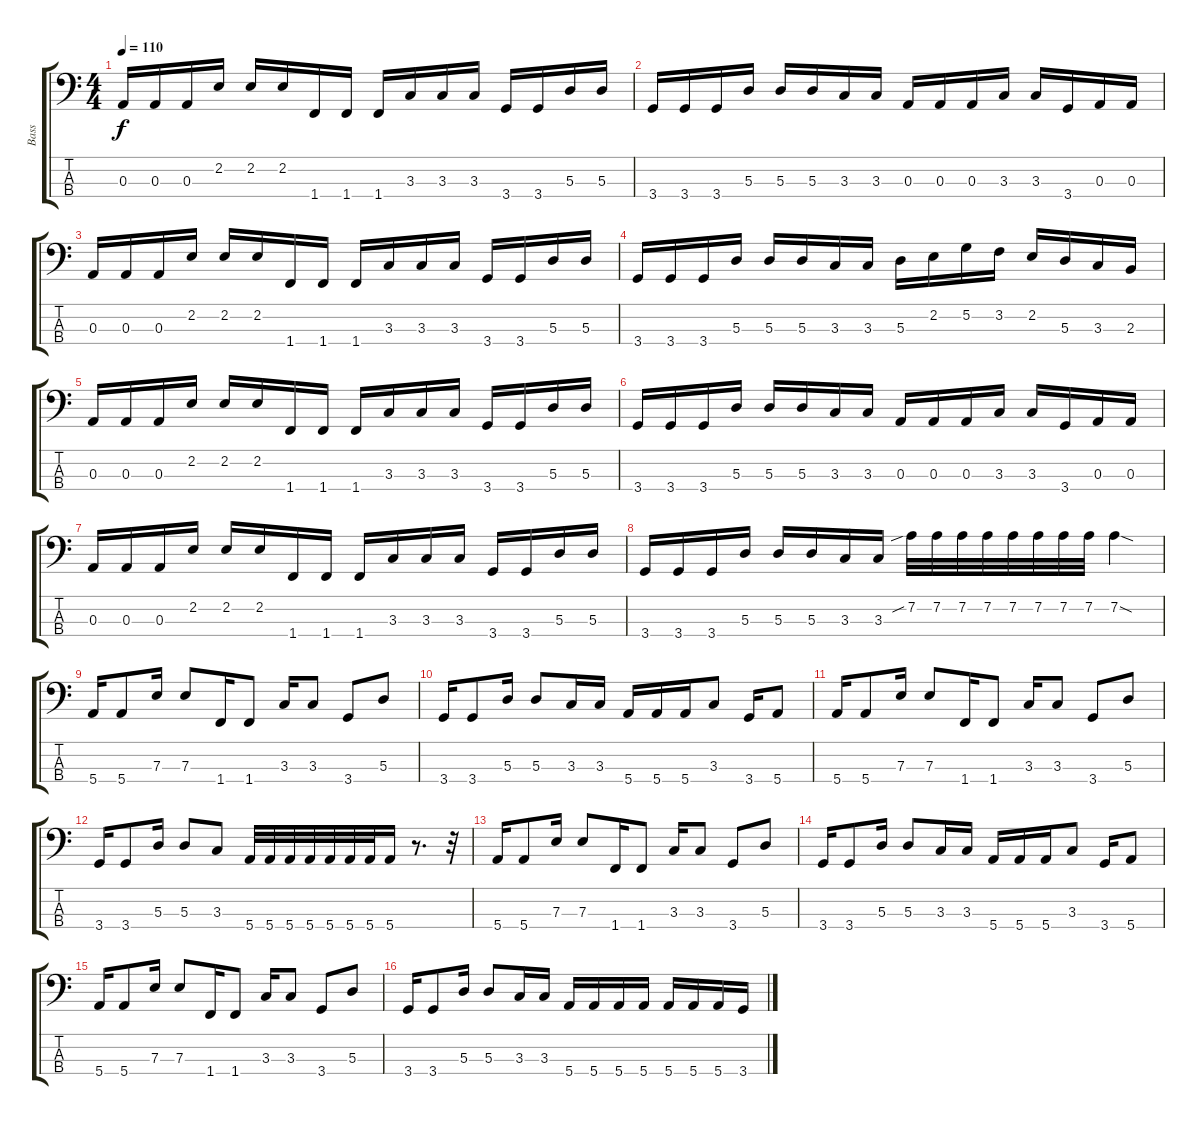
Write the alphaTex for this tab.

\track ("Bass" "Bass") {instrument electricbassfinger}
\staff {score tabs}
\tuning (G2 D2 A1 E1) {hide}
\ts (4 4)
\tempo 110
\clef f4
\ks c
0.3.16{dy f} 0.3.16 0.3.16 2.2.16 2.2.16 2.2.16 1.4.16 1.4.16 1.4.16 3.3.16 3.3.16 3.3.16 3.4.16 3.4.16 5.3.16 5.3.16 |
3.4.16 3.4.16 3.4.16 5.3.16 5.3.16 5.3.16 3.3.16 3.3.16 0.3.16 0.3.16 0.3.16 3.3.16 3.3.16 3.4.16 0.3.16 0.3.16 |
0.3.16 0.3.16 0.3.16 2.2.16 2.2.16 2.2.16 1.4.16 1.4.16 1.4.16 3.3.16 3.3.16 3.3.16 3.4.16 3.4.16 5.3.16 5.3.16 |
3.4.16 3.4.16 3.4.16 5.3.16 5.3.16 5.3.16 3.3.16 3.3.16 5.3.16 2.2.16 5.2.16 3.2.16 2.2.16 5.3.16 3.3.16 2.3.16 |
0.3.16 0.3.16 0.3.16 2.2.16 2.2.16 2.2.16 1.4.16 1.4.16 1.4.16 3.3.16 3.3.16 3.3.16 3.4.16 3.4.16 5.3.16 5.3.16 |
3.4.16 3.4.16 3.4.16 5.3.16 5.3.16 5.3.16 3.3.16 3.3.16 0.3.16 0.3.16 0.3.16 3.3.16 3.3.16 3.4.16 0.3.16 0.3.16 |
0.3.16 0.3.16 0.3.16 2.2.16 2.2.16 2.2.16 1.4.16 1.4.16 1.4.16 3.3.16 3.3.16 3.3.16 3.4.16 3.4.16 5.3.16 5.3.16 |
3.4.16 3.4.16 3.4.16 5.3.16 5.3.16 5.3.16 3.3.16 3.3.16 7.2{sib}.32 7.2.32 7.2.32 7.2.32 7.2.32 7.2.32 7.2.32 7.2.32 7.2{sod}.4 |
5.4.16 5.4.8 7.3.16 7.3.8 1.4.16 1.4.8 3.3.16 3.3.8 3.4.8 5.3.8 |
3.4.16 3.4.8 5.3.16 5.3.8 3.3.16 3.3.16 5.4.16 5.4.16 5.4.16 3.3.8 3.4.16 5.4.8 |
5.4.16 5.4.8 7.3.16 7.3.8 1.4.16 1.4.8 3.3.16 3.3.8 3.4.8 5.3.8 |
3.4.16 3.4.8 5.3.16 5.3.8 3.3.8 5.4.32 5.4.32 5.4.32 5.4.32 5.4.32 5.4.32 5.4.32 5.4.16 r.8{d} r.32 |
5.4.16 5.4.8 7.3.16 7.3.8 1.4.16 1.4.8 3.3.16 3.3.8 3.4.8 5.3.8 |
3.4.16 3.4.8 5.3.16 5.3.8 3.3.16 3.3.16 5.4.16 5.4.16 5.4.16 3.3.8 3.4.16 5.4.8 |
5.4.16 5.4.8 7.3.16 7.3.8 1.4.16 1.4.8 3.3.16 3.3.8 3.4.8 5.3.8 |
3.4.16 3.4.8 5.3.16 5.3.8 3.3.16 3.3.16 5.4.16 5.4.16 5.4.16 5.4.16 5.4.16 5.4.16 5.4.16 3.4.16
